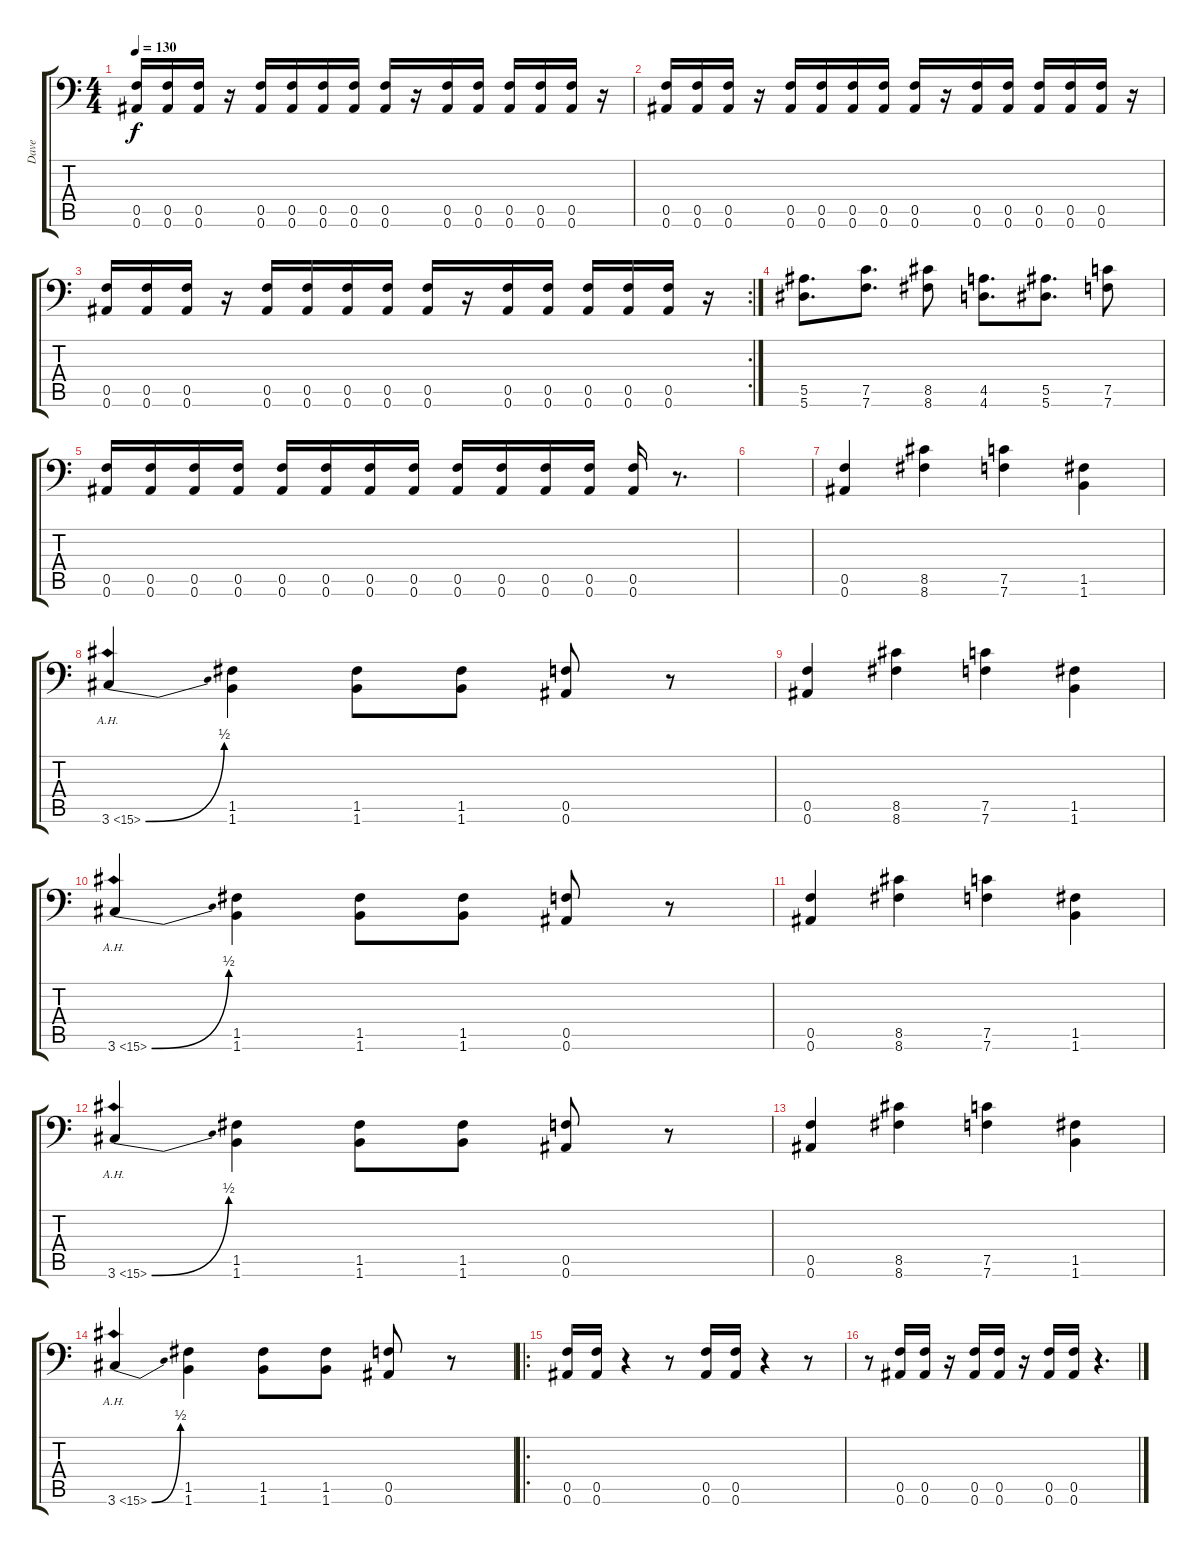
\track ("Dave" "Dave") {instrument distortionguitar}
\staff {score tabs}
\tuning (C4 G3 Eb3 Bb2 F2 Bb1) {hide}
\ts (4 4)
\tempo 130
\clef f4
\ks c
(0.5 0.6).16{dy f} (0.5 0.6).16 (0.5 0.6).16 r.16 (0.5 0.6).16 (0.5 0.6).16 (0.5 0.6).16 (0.5 0.6).16 (0.5 0.6).16 r.16 (0.5 0.6).16 (0.5 0.6).16 (0.5 0.6).16 (0.5 0.6).16 (0.5 0.6).16 r.16 |
(0.5 0.6).16 (0.5 0.6).16 (0.5 0.6).16 r.16 (0.5 0.6).16 (0.5 0.6).16 (0.5 0.6).16 (0.5 0.6).16 (0.5 0.6).16 r.16 (0.5 0.6).16 (0.5 0.6).16 (0.5 0.6).16 (0.5 0.6).16 (0.5 0.6).16 r.16 |
\rc 2
(0.5 0.6).16 (0.5 0.6).16 (0.5 0.6).16 r.16 (0.5 0.6).16 (0.5 0.6).16 (0.5 0.6).16 (0.5 0.6).16 (0.5 0.6).16 r.16 (0.5 0.6).16 (0.5 0.6).16 (0.5 0.6).16 (0.5 0.6).16 (0.5 0.6).16 r.16 |
(5.5 5.6).8{d} (7.5 7.6).8{d} (8.5 8.6).8 (4.5 4.6).8{d} (5.5 5.6).8{d} (7.5 7.6).8 |
(0.5 0.6).16 (0.5 0.6).16 (0.5 0.6).16 (0.5 0.6).16 (0.5 0.6).16 (0.5 0.6).16 (0.5 0.6).16 (0.5 0.6).16 (0.5 0.6).16 (0.5 0.6).16 (0.5 0.6).16 (0.5 0.6).16 (0.5 0.6).16 r.8{d} |
|
(0.5 0.6).4 (8.5 8.6).4 (7.5 7.6).4 (1.5 1.6).4 |
3.6{be (bend 0 0 60 2) ah 12}.4 (1.5 1.6).4 (1.5 1.6).8 (1.5 1.6).8 (0.5 0.6).8 r.8 |
(0.5 0.6).4 (8.5 8.6).4 (7.5 7.6).4 (1.5 1.6).4 |
3.6{be (bend 0 0 60 2) ah 12}.4 (1.5 1.6).4 (1.5 1.6).8 (1.5 1.6).8 (0.5 0.6).8 r.8 |
(0.5 0.6).4 (8.5 8.6).4 (7.5 7.6).4 (1.5 1.6).4 |
3.6{be (bend 0 0 60 2) ah 12}.4 (1.5 1.6).4 (1.5 1.6).8 (1.5 1.6).8 (0.5 0.6).8 r.8 |
(0.5 0.6).4 (8.5 8.6).4 (7.5 7.6).4 (1.5 1.6).4 |
3.6{be (bend 0 0 60 2) ah 12}.4 (1.5 1.6).4 (1.5 1.6).8 (1.5 1.6).8 (0.5 0.6).8 r.8 |
\ro
(0.5 0.6).16 (0.5 0.6).16 r.4 r.8 (0.5 0.6).16 (0.5 0.6).16 r.4 r.8 |
r.8 (0.5 0.6).16 (0.5 0.6).16 r.16 (0.5 0.6).16 (0.5 0.6).16 r.16 (0.5 0.6).16 (0.5 0.6).16 r.4{d}
